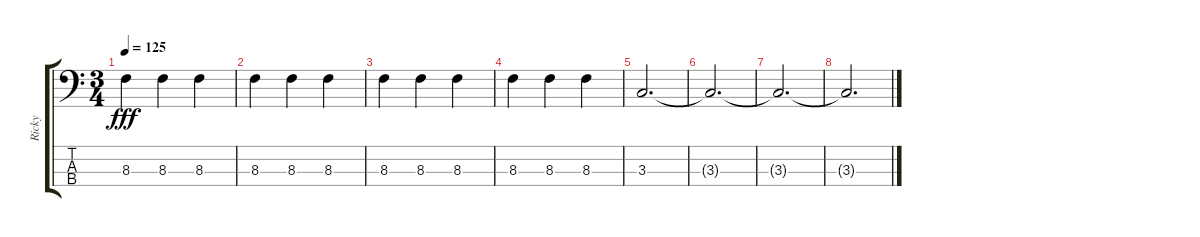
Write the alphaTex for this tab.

\track ("Ricky" "Ricky") {instrument acousticbass}
\staff {score tabs}
\tuning (G2 D2 A1 E1) {hide}
\ts (3 4)
\tempo 125
\clef f4
\ks c
8.3.4{dy fff} 8.3.4 8.3.4 |
8.3.4 8.3.4 8.3.4 |
8.3.4 8.3.4 8.3.4 |
8.3.4 8.3.4 8.3.4 |
3.3.2{d} |
3.3{t}.2{d} |
3.3{t}.2{d volume 0} |
3.3{t}.2{d}
